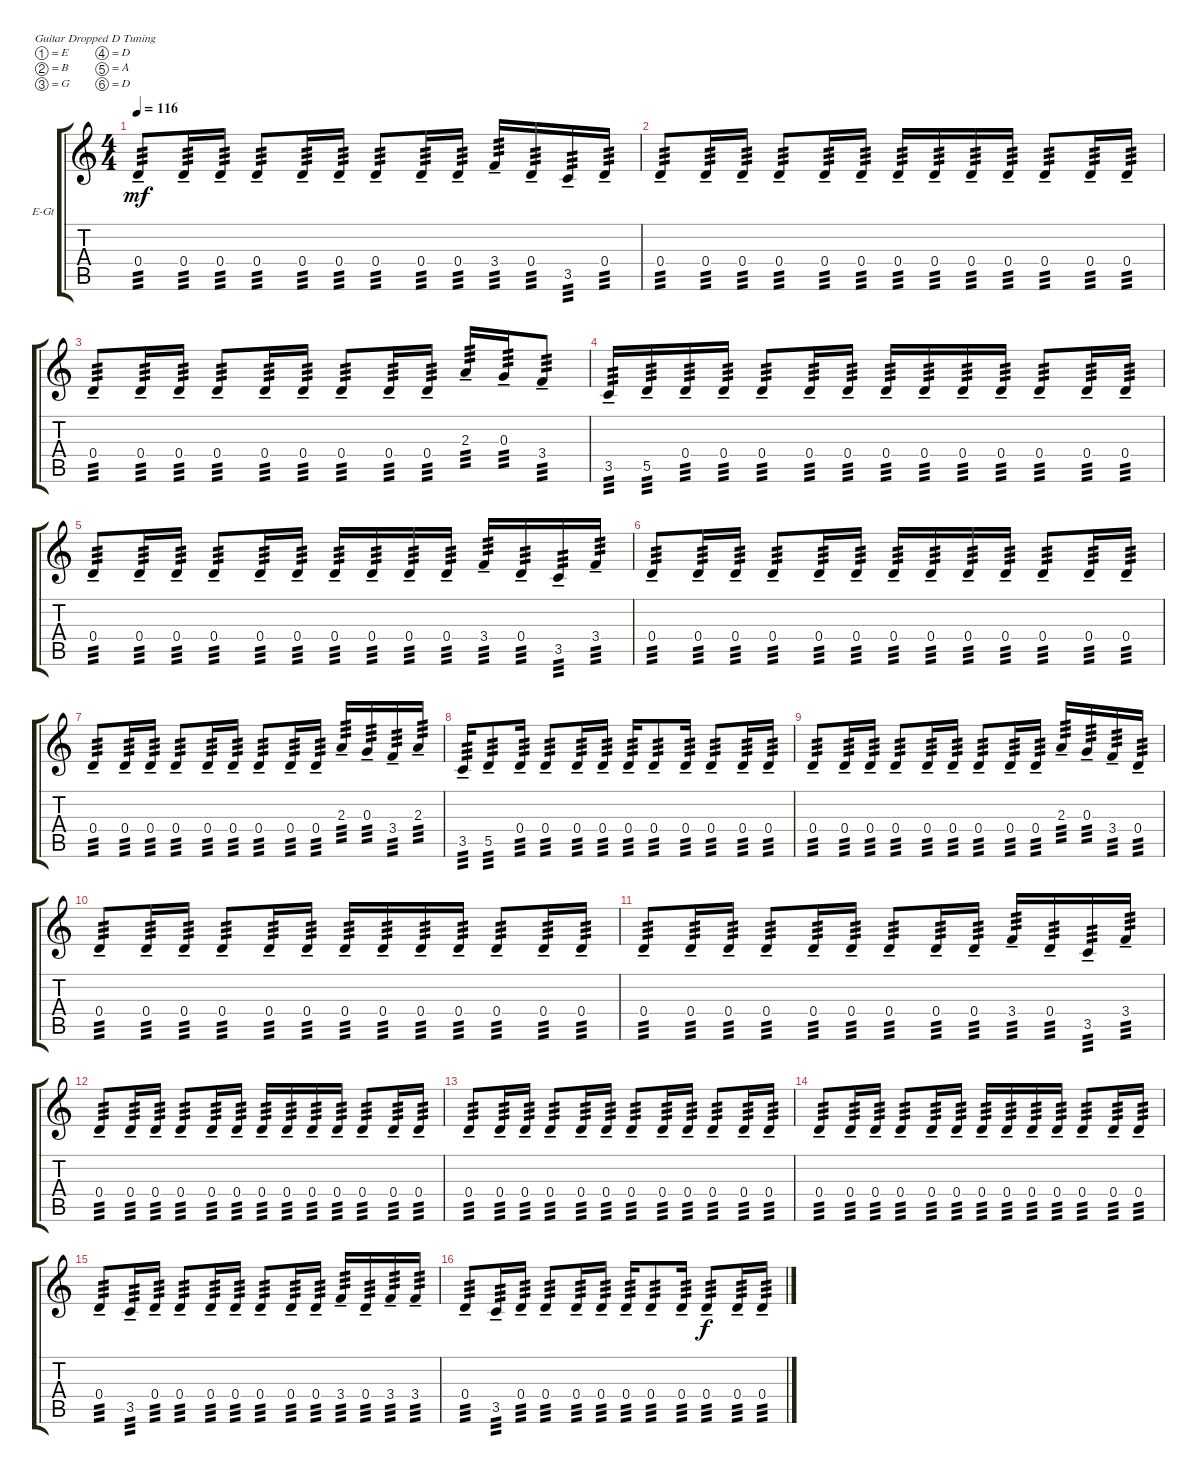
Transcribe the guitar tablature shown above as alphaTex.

\bracketExtendMode groupsimilarinstruments
\firstSystemTrackNameOrientation horizontal
\otherSystemsTrackNameOrientation horizontal
\track ("Guitar 2" "E-Gt") {instrument electricguitarmuted}
\staff {score tabs}
\tuning (E4 B3 G3 D3 A2 D2)
\ts (4 4)
\tempo 116
\clef g2
\ks c
0.4{ten}.8{tp 3 dy mf} 0.4{ten}.16{tp 3} 0.4{ten}.16{tp 3} 0.4{ten}.8{tp 3} 0.4{ten}.16{tp 3} 0.4{ten}.16{tp 3} 0.4{ten}.8{tp 3} 0.4{ten}.16{tp 3} 0.4{ten}.16{tp 3} 3.4{ten}.16{tp 3} 0.4{ten}.16{tp 3} 3.5{ten}.16{tp 3} 0.4{ten}.16{tp 3} |
0.4{ten}.8{tp 3} 0.4{ten}.16{tp 3} 0.4{ten}.16{tp 3} 0.4{ten}.8{tp 3} 0.4{ten}.16{tp 3} 0.4{ten}.16{tp 3} 0.4{ten}.16{tp 3} 0.4{ten}.16{tp 3} 0.4{ten}.16{tp 3} 0.4{ten}.16{tp 3} 0.4{ten}.8{tp 3} 0.4{ten}.16{tp 3} 0.4{ten}.16{tp 3} |
0.4{ten}.8{tp 3} 0.4{ten}.16{tp 3} 0.4{ten}.16{tp 3} 0.4{ten}.8{tp 3} 0.4{ten}.16{tp 3} 0.4{ten}.16{tp 3} 0.4{ten}.8{tp 3} 0.4{ten}.16{tp 3} 0.4{ten}.16{tp 3} 2.3{ten}.16{tp 3} 0.3{ten}.16{tp 3} 3.4{ten}.8{tp 3} |
3.5{ten}.16{tp 3} 5.5{ten}.16{tp 3} 0.4{ten}.16{tp 3} 0.4{ten}.16{tp 3} 0.4{ten}.8{tp 3} 0.4{ten}.16{tp 3} 0.4{ten}.16{tp 3} 0.4{ten}.16{tp 3} 0.4{ten}.16{tp 3} 0.4{ten}.16{tp 3} 0.4{ten}.16{tp 3} 0.4{ten}.8{tp 3} 0.4{ten}.16{tp 3} 0.4{ten}.16{tp 3} |
0.4{ten}.8{tp 3} 0.4{ten}.16{tp 3} 0.4{ten}.16{tp 3} 0.4{ten}.8{tp 3} 0.4{ten}.16{tp 3} 0.4{ten}.16{tp 3} 0.4{ten}.16{tp 3} 0.4{ten}.16{tp 3} 0.4{ten}.16{tp 3} 0.4{ten}.16{tp 3} 3.4{ten}.16{tp 3} 0.4{ten}.16{tp 3} 3.5{ten}.16{tp 3} 3.4{ten}.16{tp 3} |
0.4{ten}.8{tp 3} 0.4{ten}.16{tp 3} 0.4{ten}.16{tp 3} 0.4{ten}.8{tp 3} 0.4{ten}.16{tp 3} 0.4{ten}.16{tp 3} 0.4{ten}.16{tp 3} 0.4{ten}.16{tp 3} 0.4{ten}.16{tp 3} 0.4{ten}.16{tp 3} 0.4{ten}.8{tp 3} 0.4{ten}.16{tp 3} 0.4{ten}.16{tp 3} |
0.4{ten}.8{tp 3} 0.4{ten}.16{tp 3} 0.4{ten}.16{tp 3} 0.4{ten}.8{tp 3} 0.4{ten}.16{tp 3} 0.4{ten}.16{tp 3} 0.4{ten}.8{tp 3} 0.4{ten}.16{tp 3} 0.4{ten}.16{tp 3} 2.3{ten}.16{tp 3} 0.3{ten}.16{tp 3} 3.4{ten}.16{tp 3} 2.3{ten}.16{tp 3} |
3.5{ten}.16{tp 3} 5.5{ten}.8{tp 3} 0.4{ten}.16{tp 3} 0.4{ten}.8{tp 3} 0.4{ten}.16{tp 3} 0.4{ten}.16{tp 3} 0.4{ten}.16{tp 3} 0.4{ten}.8{tp 3} 0.4{ten}.16{tp 3} 0.4{ten}.8{tp 3} 0.4{ten}.16{tp 3} 0.4{ten}.16{tp 3} |
0.4{ten}.8{tp 3} 0.4{ten}.16{tp 3} 0.4{ten}.16{tp 3} 0.4{ten}.8{tp 3} 0.4{ten}.16{tp 3} 0.4{ten}.16{tp 3} 0.4{ten}.8{tp 3} 0.4{ten}.16{tp 3} 0.4{ten}.16{tp 3} 2.3{ten}.16{tp 3} 0.3{ten}.16{tp 3} 3.4{ten}.16{tp 3} 0.4{ten}.16{tp 3} |
0.4{ten}.8{tp 3} 0.4{ten}.16{tp 3} 0.4{ten}.16{tp 3} 0.4{ten}.8{tp 3} 0.4{ten}.16{tp 3} 0.4{ten}.16{tp 3} 0.4{ten}.16{tp 3} 0.4{ten}.16{tp 3} 0.4{ten}.16{tp 3} 0.4{ten}.16{tp 3} 0.4{ten}.8{tp 3} 0.4{ten}.16{tp 3} 0.4{ten}.16{tp 3} |
0.4{ten}.8{tp 3} 0.4{ten}.16{tp 3} 0.4{ten}.16{tp 3} 0.4{ten}.8{tp 3} 0.4{ten}.16{tp 3} 0.4{ten}.16{tp 3} 0.4{ten}.8{tp 3} 0.4{ten}.16{tp 3} 0.4{ten}.16{tp 3} 3.4{ten}.16{tp 3} 0.4{ten}.16{tp 3} 3.5{ten}.16{tp 3} 3.4{ten}.16{tp 3} |
0.4{ten}.8{tp 3} 0.4{ten}.16{tp 3} 0.4{ten}.16{tp 3} 0.4{ten}.8{tp 3} 0.4{ten}.16{tp 3} 0.4{ten}.16{tp 3} 0.4{ten}.16{tp 3} 0.4{ten}.16{tp 3} 0.4{ten}.16{tp 3} 0.4{ten}.16{tp 3} 0.4{ten}.8{tp 3} 0.4{ten}.16{tp 3} 0.4{ten}.16{tp 3} |
0.4{ten}.8{tp 3} 0.4{ten}.16{tp 3} 0.4{ten}.16{tp 3} 0.4{ten}.8{tp 3} 0.4{ten}.16{tp 3} 0.4{ten}.16{tp 3} 0.4{ten}.8{tp 3} 0.4{ten}.16{tp 3} 0.4{ten}.16{tp 3} 0.4{ten}.8{tp 3} 0.4{ten}.16{tp 3} 0.4{ten}.16{tp 3} |
0.4{ten}.8{tp 3} 0.4{ten}.16{tp 3} 0.4{ten}.16{tp 3} 0.4{ten}.8{tp 3} 0.4{ten}.16{tp 3} 0.4{ten}.16{tp 3} 0.4{ten}.16{tp 3} 0.4{ten}.16{tp 3} 0.4{ten}.16{tp 3} 0.4{ten}.16{tp 3} 0.4{ten}.8{tp 3} 0.4{ten}.16{tp 3} 0.4{ten}.16{tp 3} |
0.4{ten}.8{tp 3} 3.5{ten}.16{tp 3} 0.4{ten}.16{tp 3} 0.4{ten}.8{tp 3} 0.4{ten}.16{tp 3} 0.4{ten}.16{tp 3} 0.4{ten}.8{tp 3} 0.4{ten}.16{tp 3} 0.4{ten}.16{tp 3} 3.4{ten}.16{tp 3} 0.4{ten}.16{tp 3} 3.4{ten}.16{tp 3} 3.4{ten}.16{tp 3} |
0.4{ten}.8{tp 3} 3.5{ten}.16{tp 3} 0.4{ten}.16{tp 3} 0.4{ten}.8{tp 3} 0.4{ten}.16{tp 3} 0.4{ten}.16{tp 3} 0.4{ten}.16{tp 3} 0.4{ten}.8{tp 3} 0.4{ten}.16{tp 3} 0.4{ten}.8{tp 3 dy f} 0.4{ten}.16{tp 3} 0.4{ten}.16{tp 3}
